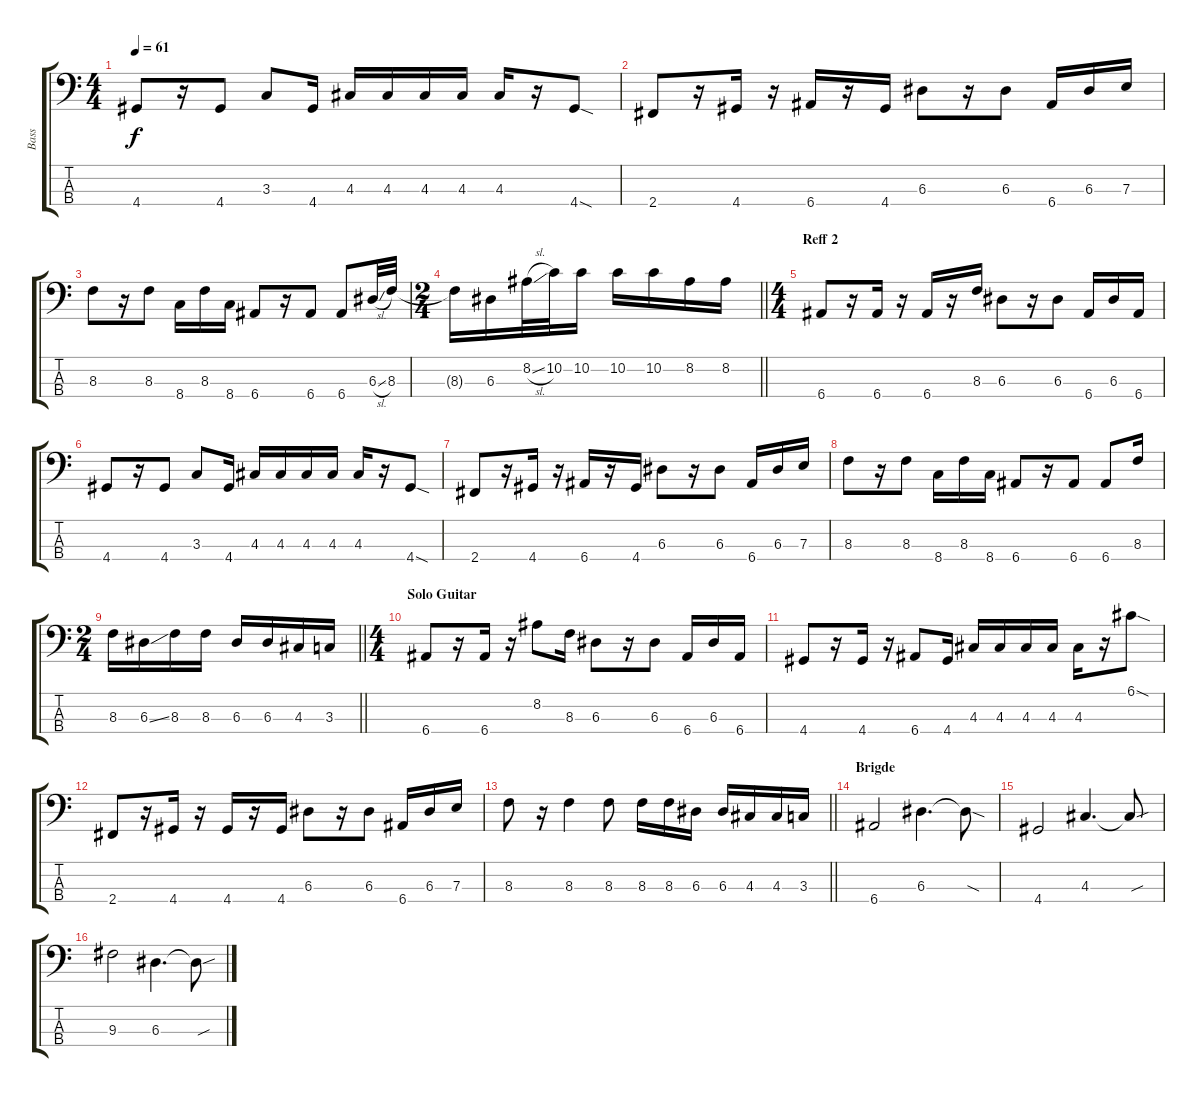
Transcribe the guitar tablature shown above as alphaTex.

\track ("Bass" "Bass") {instrument electricbassfinger}
\staff {score tabs}
\tuning (G2 D2 A1 E1) {hide}
\ts (4 4)
\tempo 61
\clef f4
\ks c
4.4.8{dy f} r.16 4.4.8 3.3.8 4.4.16 4.3.16 4.3.16 4.3.16 4.3.16 4.3.16 r.16 4.4{sod}.8 |
2.4.8 r.16 4.4.16 r.16 6.4.16 r.16 4.4.16 6.3.8 r.16 6.3.8 6.4.16 6.3.16 7.3.16 |
8.3.8 r.16 8.3.8 8.4.16 8.3.16 8.4.16 6.4.8 r.16 6.4.8 6.4.8 6.3{sl}.32 8.3.32 |
\ts (2 4)
\barLineRight lightlight
8.3{t}.16 6.3.16 8.2{sl}.32 10.2.32 10.2.16 10.2.16 10.2.16 8.2.16 8.2.16 |
\ts (4 4)
\section ("" "Reff 2")
6.4.8 r.16 6.4.16 r.16 6.4.16 r.16 8.3.16 6.3.8 r.16 6.3.8 6.4.16 6.3.16 6.4.16 |
4.4.8 r.16 4.4.8 3.3.8 4.4.16 4.3.16 4.3.16 4.3.16 4.3.16 4.3.16 r.16 4.4{sod}.8 |
2.4.8 r.16 4.4.16 r.16 6.4.16 r.16 4.4.16 6.3.8 r.16 6.3.8 6.4.16 6.3.16 7.3.16 |
8.3.8 r.16 8.3.8 8.4.16 8.3.16 8.4.16 6.4.8 r.16 6.4.8 6.4.8 8.3.16 |
\ts (2 4)
\barLineRight lightlight
8.3.16 6.3{ss}.16 8.3.16 8.3.16 6.3.16 6.3.16 4.3.16 3.3.16 |
\ts (4 4)
\section ("" "Solo Guitar")
6.4.8 r.16 6.4.16 r.16 8.2.8 8.3.16 6.3.8 r.16 6.3.8 6.4.16 6.3.16 6.4.16 |
4.4.8 r.16 4.4.16 r.16 6.4.8 4.4.16 4.3.16 4.3.16 4.3.16 4.3.16 4.3.16 r.16 6.1{sod}.8 |
2.4.8 r.16 4.4.16 r.16 4.4.16 r.16 4.4.16 6.3.8 r.16 6.3.8 6.4.16 6.3.16 7.3.16 |
\barLineRight lightlight
8.3.8 r.16 8.3.4 8.3.8 8.3.16 8.3.16 6.3.16 6.3.16 4.3.16 4.3.16 3.3.16 |
\section ("" "Brigde")
6.4.2 6.3.4{d} 6.3{sod t}.8 |
4.4.2 4.3.4{d} 4.3{sou t}.8 |
9.3.2 6.3.4{d} 6.3{sou t}.8
